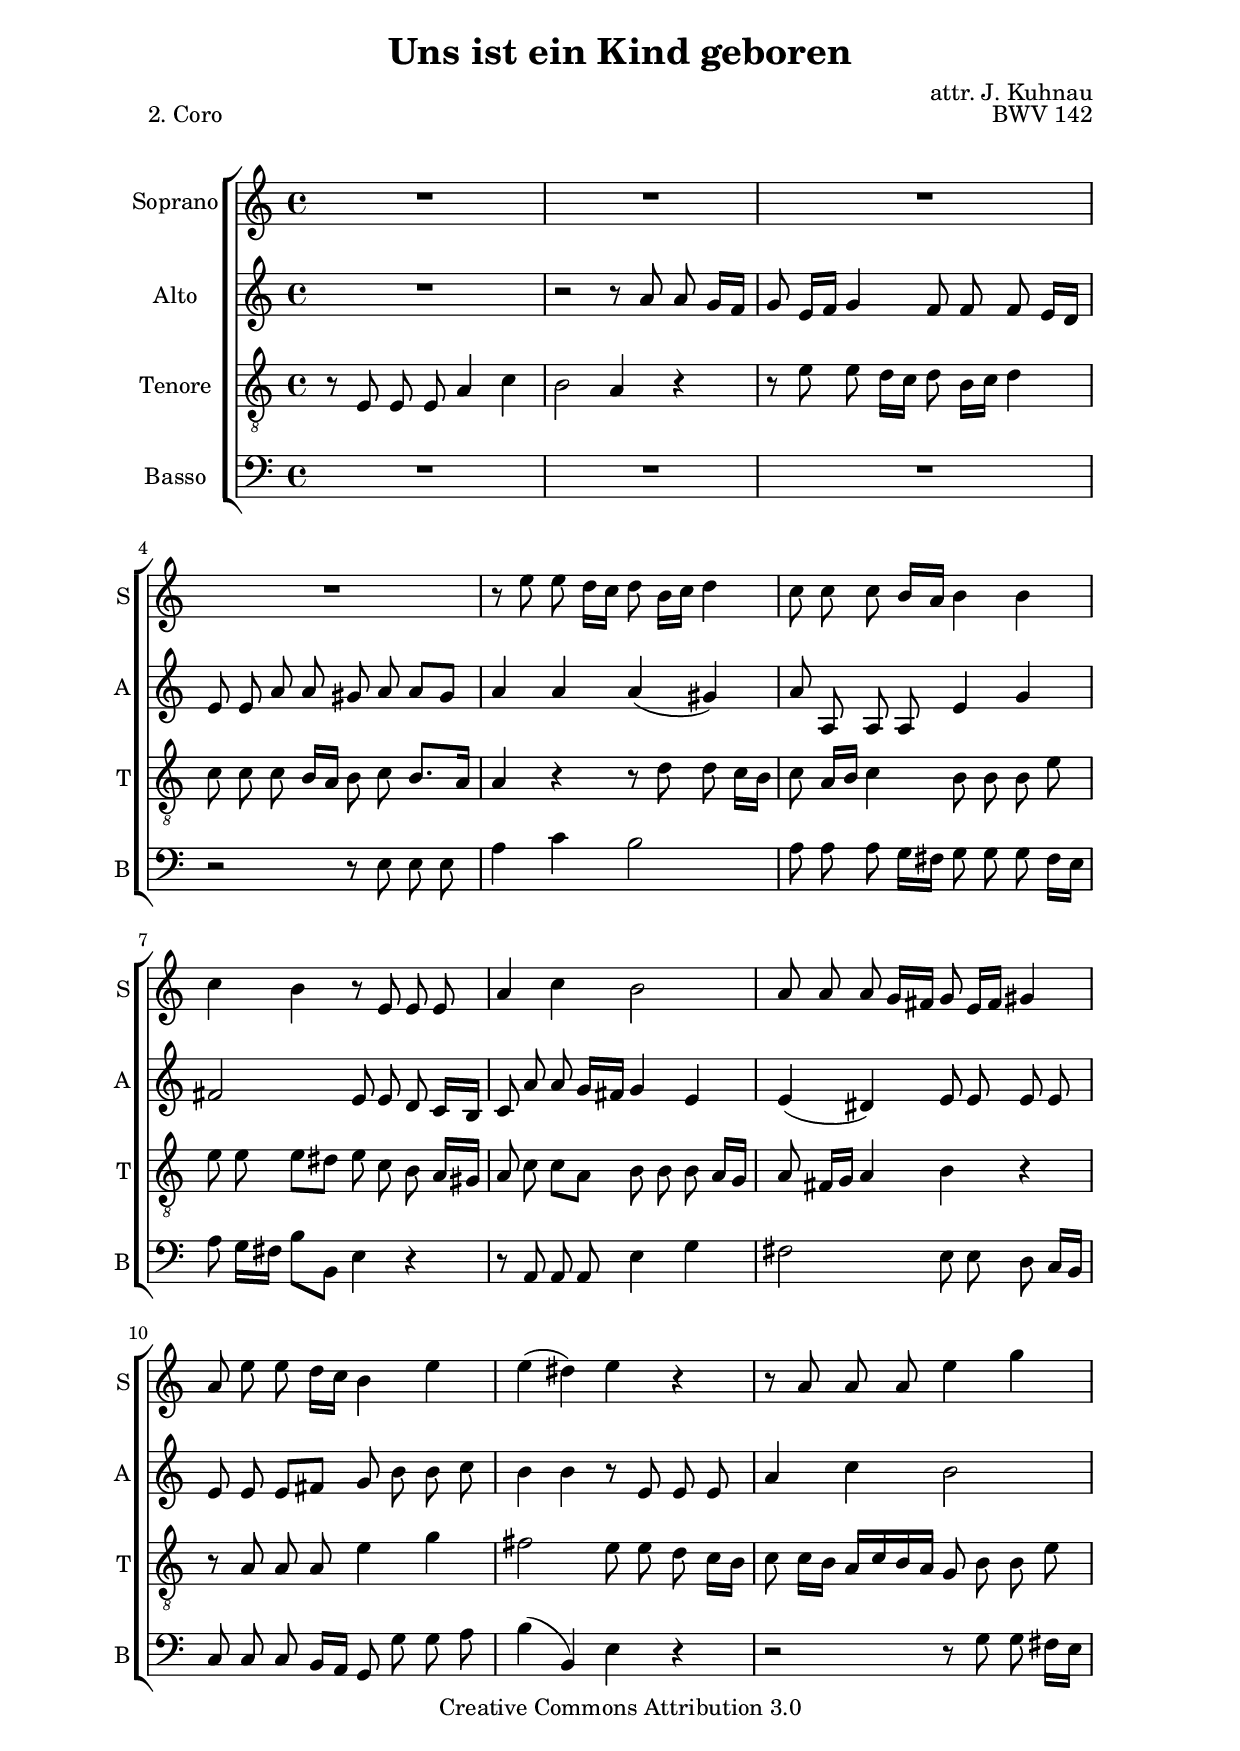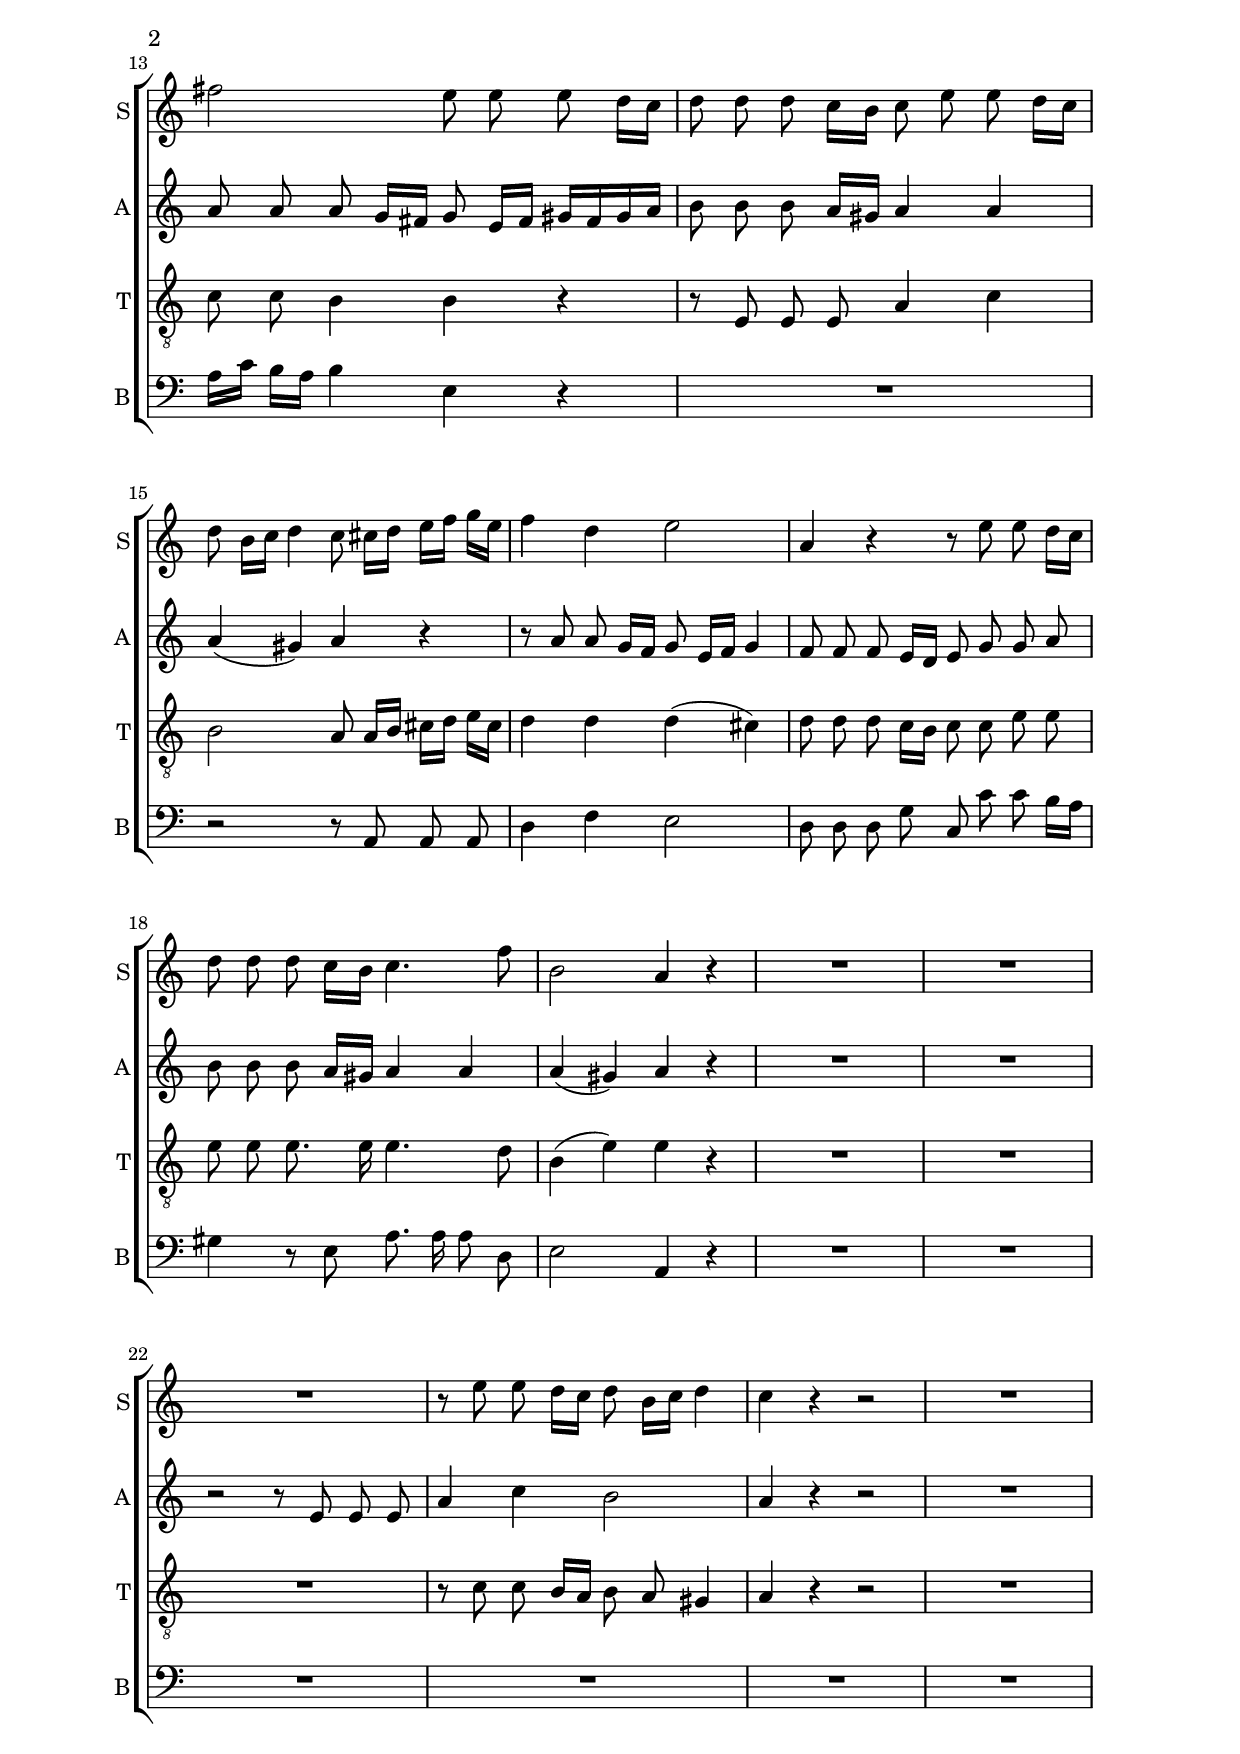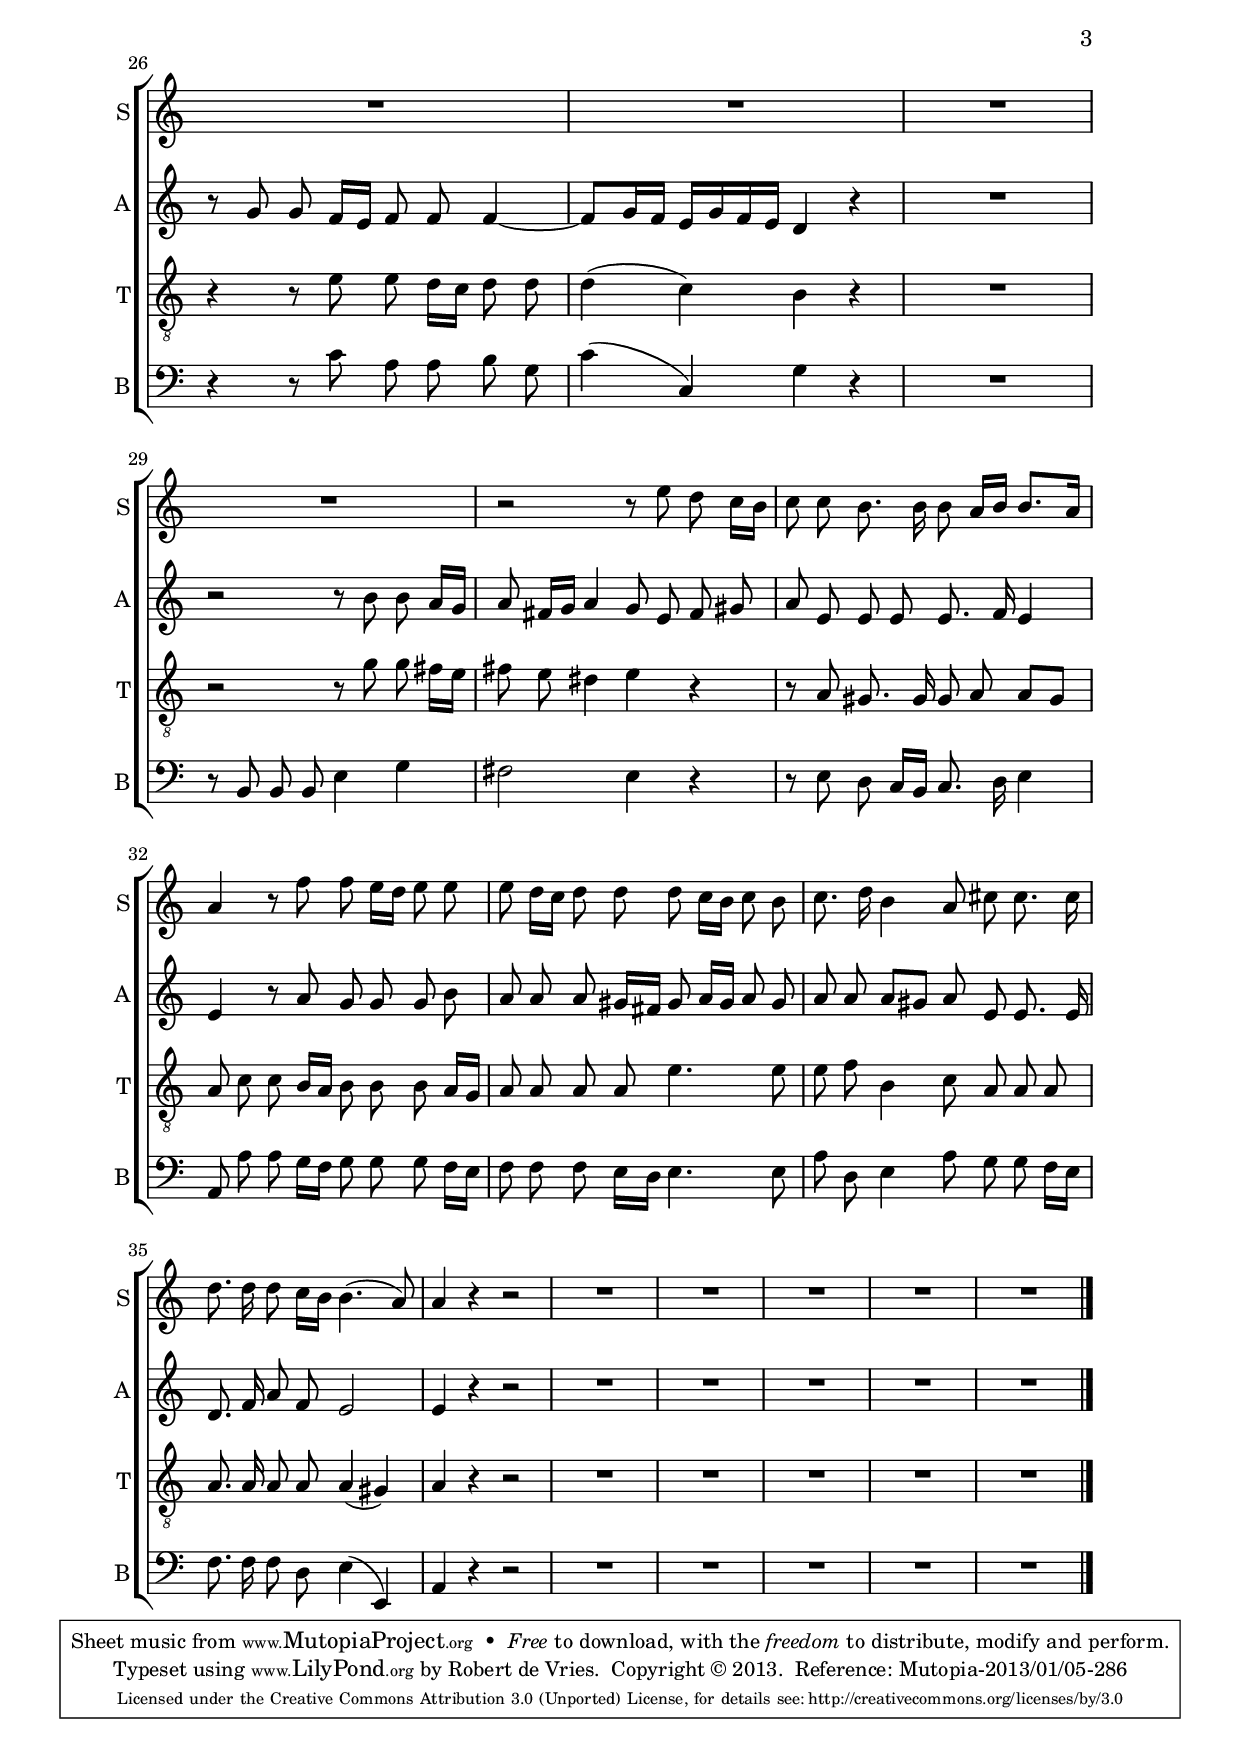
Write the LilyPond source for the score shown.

\version "2.16.1"

\header {
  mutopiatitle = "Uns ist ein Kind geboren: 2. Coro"
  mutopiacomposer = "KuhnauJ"
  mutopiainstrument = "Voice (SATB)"
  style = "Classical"
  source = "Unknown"
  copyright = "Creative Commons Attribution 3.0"
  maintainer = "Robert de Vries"
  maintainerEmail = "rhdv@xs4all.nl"
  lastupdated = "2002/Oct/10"

  title = "Uns ist ein Kind geboren"
  composer = "attr. J. Kuhnau"
  opus = "BWV 142"
  piece = "2. Coro"

  %  footer = "VVE 2002"
  %  tagline = "VAK Vokaal Ensemble 2002"

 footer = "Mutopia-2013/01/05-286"
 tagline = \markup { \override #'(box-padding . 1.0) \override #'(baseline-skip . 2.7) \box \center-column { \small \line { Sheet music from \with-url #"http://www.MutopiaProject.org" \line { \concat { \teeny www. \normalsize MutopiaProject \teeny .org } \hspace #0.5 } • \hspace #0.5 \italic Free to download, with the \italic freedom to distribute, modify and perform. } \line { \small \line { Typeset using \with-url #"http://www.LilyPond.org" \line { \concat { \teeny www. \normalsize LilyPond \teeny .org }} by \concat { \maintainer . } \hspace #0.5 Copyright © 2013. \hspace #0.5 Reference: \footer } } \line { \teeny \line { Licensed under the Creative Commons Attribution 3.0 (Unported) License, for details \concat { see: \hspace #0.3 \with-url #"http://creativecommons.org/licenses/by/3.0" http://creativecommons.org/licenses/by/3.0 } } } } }
}

global = {
  \time 4/4
}

\paper {
  line-width = 16.0\cm
  markup-system-spacing #'padding = #4
}

sopraan = \relative c'' {
  \clef "violin"
  \dynamicUp
  \key c \major
				%1
  R1 * 4 |
				%5
  r8 e e  d16[ c] d8  b16[ c] d4 | c8 c c  b16[ a]
				%6 II
  b4 b | c b r8 e, e e | a4 c b2 |
				%9
  a8 a a  g16[ fis] g8  e16[ fis] gis4 | a8 e' e  d16[ c] b4 e | e ( dis)
				%11 II
  e r | r8 a, a a e'4 g | fis2 e8 e e  d16[ c] |
				%14
  d8 d d  c16[ b] c8 e e  d16[ c] | d8  b16[ c] d4 c8  cis16[ d]  e[ f]  g[ e] | f4 d e2 |
				%17
  a,4 r r8 e'8 e  d16[ c] | d8 d d  c16[ b] c4. f8 | b,2 a4 r |
				%20
  R1 | R1 | R1 |
				%23
  r8 e' e  d16[ c] d8  b16[ c] d4 | c r r2 | R1 |
				%26
  R1 | R1 | R1 |
				%29
  R1 | r2 r8 e d  c16[ b] | c8 c b8. b16
				%31 II
  b8  a16[ b]  b8.[ a16] | a4 r8 f'8 f  e16[ d] e8 e | e  d16[ c] d8 d d  c16[ b] c8 b |
				%34
  c8. d16 b4 a8 cis cis8. cis16 | d8. d16 d8  c16[ b] b4. ( a8) |
				%36
  a4 r r2 | R1 | R1 |
				%39
  R1 | R1 | R1 |
}

alto = \relative c' {
  \clef "violin"
  \dynamicUp
  \key c \major
				%1
  R1 | r2 r8 a' a  g16[ f] | g8  e16[ f] g4 f8 f f  e16[ d] |
				%4
  e8 e a a gis a  a[ gis] | a4 a a ( gis) | a8 a, a a
				%6 II
  e'4 g | fis2 e8 e d  c16[ b] | c8 a' a  g16[ fis] g4 e |
				%9
  e ( dis) e8 e e e | e e  e[ fis] g b b c | b4 b
				%11 II
  r8 e, e e | a4 c b2 | a8 a a  g16[ fis] g8  e16[ fis]  gis[ fis gis a] |
				%14
  b8 b b  a16[ gis] a4 a | a ( gis) a r | r8 a a  g16[ f] g8  e16[ f] g4 |
				%17
  f8 f f  e16[ d] e8 g g a | b b b  a16[ gis] a4 a | a ( gis) a r |
				%20
  R1 | R1 | r2 r8 e e e |
				%23
  a4 c b2 | a4 r r2 | R1 |
				%26
  r8 g g  f16[ e] f8 f f4 ~ |  f8[ g16 f]  e[ g f e] d4 r | R1 |
				%29
  r2 r8 b' b  a16[ g] | a8  fis16[ g] a4 g8 e fis gis | a e e e
				%31 II
  e8. f16 e4 | e r8 a g g g b | a a a  gis16[ fis] gis8  a16[ gis] a8 gis |
				%34
  a a  a[ gis] a e e8. e16 | d8. f16 a8 f e2 |
				%36
  e4 r r2 | R1 | R1 |
				%39
  R1 | R1 | R1 |
}

tenor = \relative c' {
  \clef "violin_8"
  \dynamicUp
  \key c \major
				%1
  r8 e, e e a4 c | b2 a4 r | r8 e' e  d16[ c] d8  b16[ c] d4 |
				%4
  c8 c c  b16[ a] b8 c  b8.[ a16] | a4 r r8 d d  c16[ b] | c8  a16[ b] c4
				%6 II
  b8 b b e | e e  e[ dis] e c b  a16[ gis] | a8 c  c[ a] b b b  a16[ g] |
				%9
  a8  fis16[ g] a4 b r | r8 a a a e'4 g | fis2
				%11 II
  e8 e d  c16[ b] | c8  c16[ b]  a[ c b a] g8 b b e | c c b4 b r |
				%14
  r8 e, e e a4 c | b2 a8  a16[ b]  cis[ d]  e[ cis] | d4 d d ( cis) |
				%17
  d8 d d  c16[ b] c8 c e e | e e e8. e16 e4. d8 | b4 ( e) e r |
				%20
  R1 | R1 | R1 |
				%23
  r8 c c  b16[ a] b8 a gis4 | a r r2 | R1 |
				%26
  r4 r8 e' e  d16[ c] d8 d | d4 ( c) b r | R1 |
				%29
  r2 r8 g' g  fis16[ e] | fis8 e dis4 e r | r8 a, gis8. gis16
				%31 II
  gis8 a  a[ gis] | a c c  b16[ a] b8 b b  a16[ g] | a8 a a a e'4. e8 |
				%34
  e f b,4 c8 a a a | a8. a16 a8 a8 a4 ( gis) |
				%36
  a r r2 | R1 | R1 |
				%39
  R1 | R1 | R1 |
}

bas = \relative c {
  \clef "bass"
  \dynamicUp
  \key c \major
				%1
  R1 | R1 | R1 |
				%4
  r2 r8 e e e | a4 c b2 | a8 a a  g16[ fis]
				%6 II
  g8 g g  fis16[ e] | a8  g16[ fis]  b8[ b,] e4 r | r8 a, a a e'4 g |
				%9
  fis2 e8 e d  c16[ b] | c8 c c  b16[ a] g8 g' g a | b4 ( b,)
				%11 II
  e4 r | r2 r8 g g  fis16[ e] |  a[ c]  b[ a] b4 e, r |
				%14
  R1 | r2 r8 a, a a | d4 f e2 |
				%17
  d8 d d g c, c' c  b16[ a] | gis4 r8 e a8. a16 a8 d, | e2 a,4 r |
				%20
  R1 | R1 | R1 |
				%23
  R1 | R1 | R1 |
				%26
  r4 r8 c'8 a a b g | c4 ( c,) g' r | R1 |
				%29
  r8 b, b b e4 g | fis2 e4 r | r8 e d  c16[ b]
				%31 II
  c8. d16 e4 | a,8 a' a  g16[ f] g8 g g  f16[ e] | f8 f f  e16[ d] e4. e8 |
				%34
  a d, e4 a8 g g  f16[ e] | f8. f16 f8 d e4 ( e,) |
				%36
  a r r2 | R1 | R1 |
				%39
  R1 | R1 | R1 \bar "|."
}

soptext = \lyricmode {
}

alttext = \lyricmode {
}

tentext = \lyricmode {
}

bastext = \lyricmode {
}

\score {
  \context ChoirStaff = "coro" <<
    \override Score.BarNumber   #'padding = #2

    \context Staff = "soprano" <<
      \set Staff.autoBeaming = ##f
       \unset Staff.melismaBusyProperties
      \set Staff.midiInstrument = #"flute"
      \set Staff.instrumentName = #"Soprano"
      \set Staff.shortInstrumentName = #"S"
      \sopraan
      \context Lyrics = "soprano" \soptext
    >>

    \context Staff = "alto" <<
      \set Staff.autoBeaming = ##f
       \unset Staff.melismaBusyProperties
      \set Staff.midiInstrument = #"flute"
      \set Staff.instrumentName = #"Alto"
      \set Staff.shortInstrumentName = #"A"
      \alto
      \context Lyrics = "alto" \alttext
    >>

    \context Staff = "tenoren" <<
      \set Staff.autoBeaming = ##f
       \unset Staff.melismaBusyProperties
      \set Staff.midiInstrument = #"flute"
      \set Staff.instrumentName = #"Tenore"
      \set Staff.shortInstrumentName = #"T"
      \tenor
      \context Lyrics = "tenoren" \tentext
    >>

    \context Staff = "bassen" <<
      \set Staff.autoBeaming = ##f
       \unset Staff.melismaBusyProperties
      \set Staff.midiInstrument = #"flute"
      \set Staff.instrumentName = #"Basso"
      \set Staff.shortInstrumentName = #"B"
      \bas
      \context Lyrics = "bassen" \bastext
    >>
  >>
  \layout {}
  \midi {
    \tempo 4 = 70
    }
}
